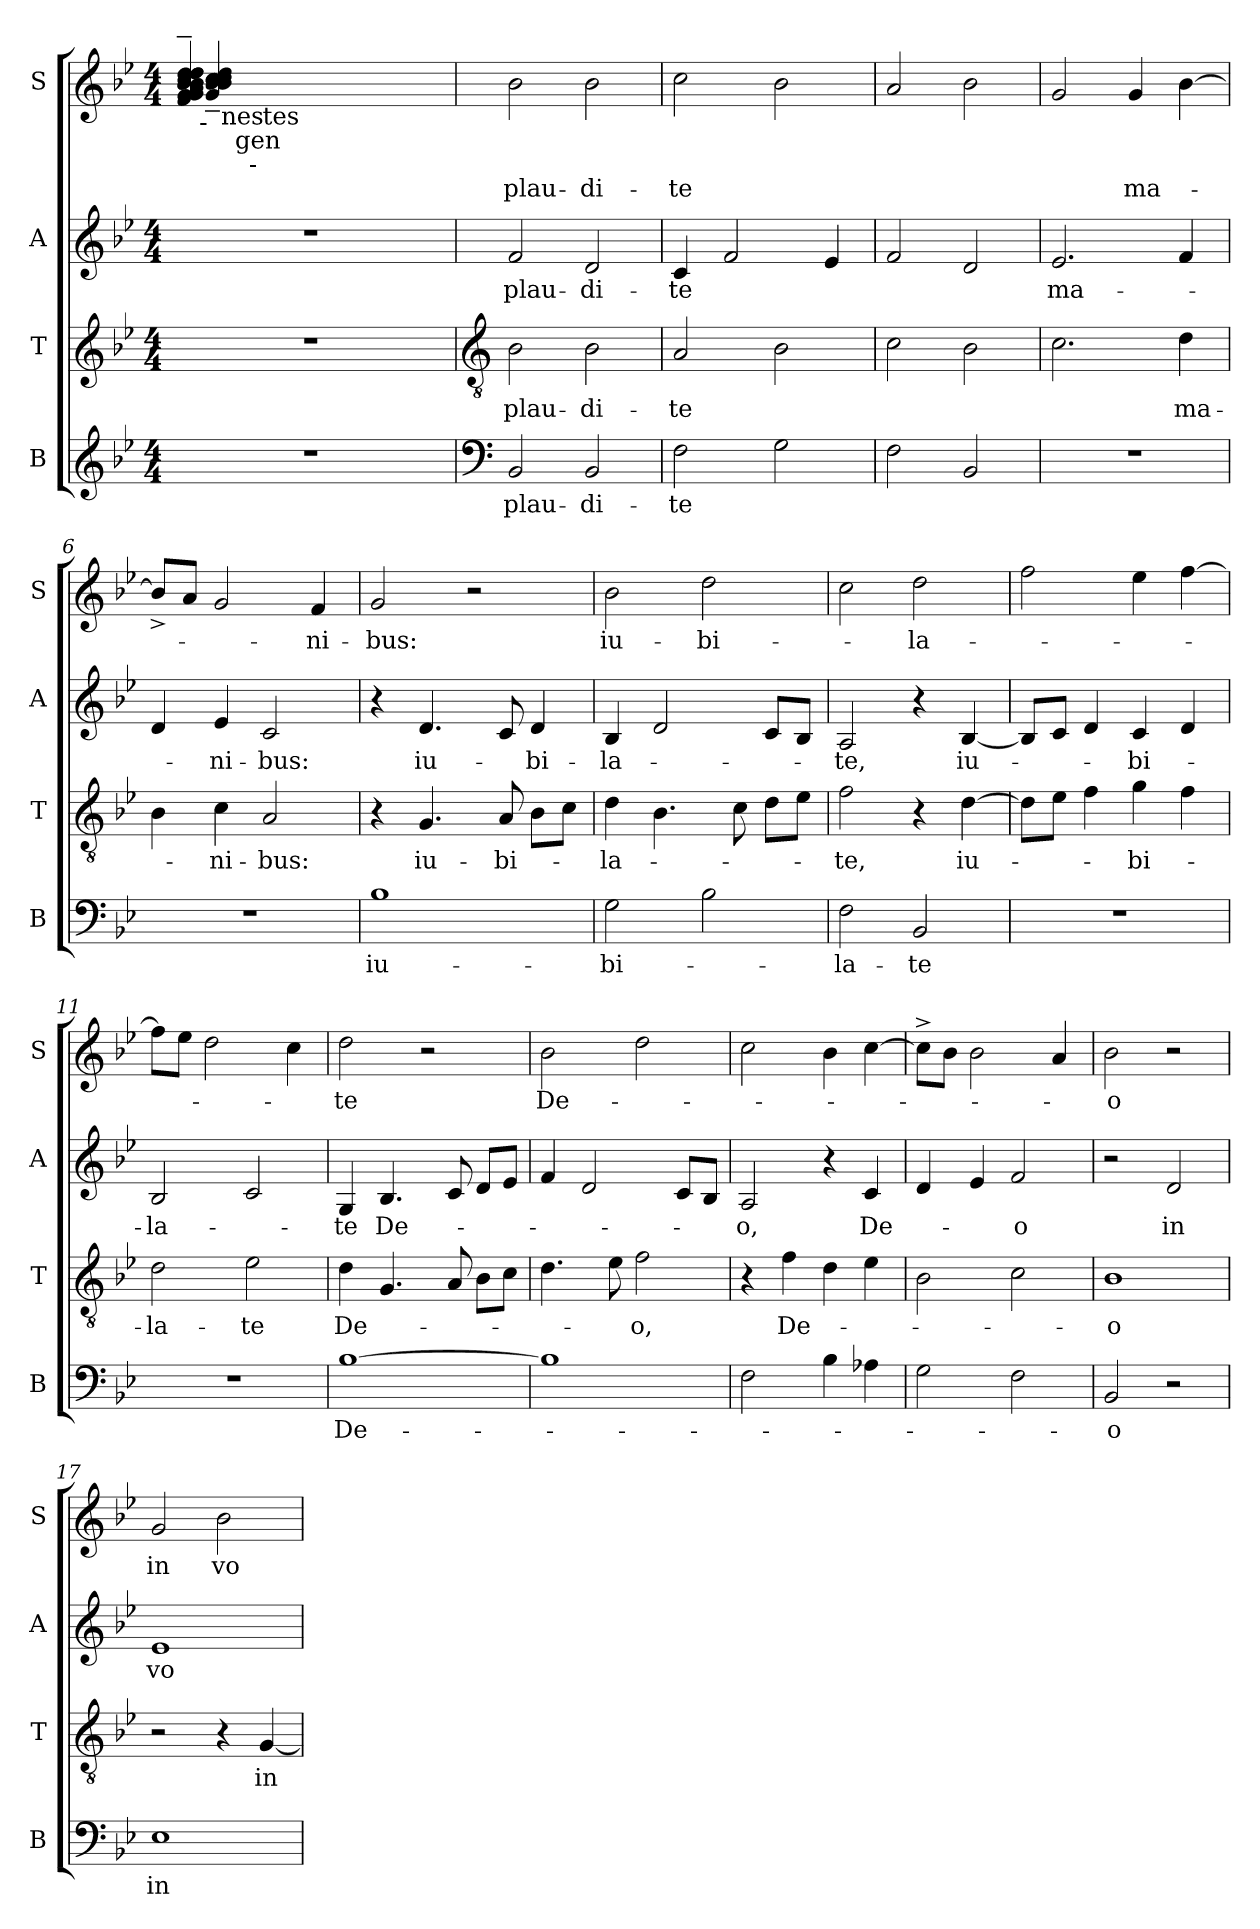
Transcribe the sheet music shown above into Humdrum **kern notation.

**kern	**text	**kern	**text	**kern	**text	**kern	**text
*part4	*part4	*part3	*part3	*part2	*part2	*part1	*part1
*staff4	*staff4	*staff3	*staff3	*staff2	*staff2	*staff1	*staff1
*I"B	*	*I"T	*	*I"A	*	*I"S	*
*I'B	*	*I'T	*	*I'A	*	*I'S	*
*clefG2	*	*clefG2	*	*clefG2	*	*clefG2	*
*k[b-e-]	*	*k[b-e-]	*	*k[b-e-]	*	*k[b-e-]	*
*B-:	*	*B-:	*	*B-:	*	*B-:	*
*M4/4	*	*M4/4	*	*M4/4	*	*M4/4	*
=1	=1	=1	=1	=1	=1	=1	=1
*	*	*	*	*	*	*^	*
!	!	!	!	!	!	!LO:TX:b:t=Om	!	!
*	*	*	*	*	*	*^	*	*
*	*	*	*	*	*	*	*	*^	*
*	*	*	*	*	*	*	*	*	*^	*
*	*	*	*	*	*	*	*	*	*	*^	*
*	*	*	*	*	*	*	*	*	*	*	*^	*
1r	.	1r	.	1r	.	4f/~< 4g/~< 4g/~< 4a/~< 4b-/~< 4b-/~< 4b-/~< 4b-/~< 4cc/~< 4dd/~< 4dd/~< 4dd/~<	4g/~< 4b-/~< 4b-/~< 4cc/~< 4cc/~< 4cc/~< 4dd/~<	16ryy	8ryy	8ryy	8.ryy	8..ryy	.
!	!	!	!	!	!	!	!	!LO:TX:b:t=-	!	!	!	!	!
.	.	.	.	.	.	.	.	2...ryy	.	.	.	.	.
!	!	!	!	!	!	!	!	!	!LO:TX:b:t=nes	!	!	!	!
.	.	.	.	.	.	.	.	.	2..ryy	32ryy	.	.	.
!	!	!	!	!	!	!	!	!	!	!LO:TX:b:t=gen	!	!	!
.	.	.	.	.	.	.	.	.	.	2ryy	.	.	.
!	!	!	!	!	!	!	!	!	!	!	!LO:TX:b:t=-	!	!
.	.	.	.	.	.	.	.	.	.	.	2ryy	.	.
!	!	!	!	!	!	!	!	!	!	!	!	!LO:TX:b:t=tes	!
.	.	.	.	.	.	.	.	.	.	.	.	2ryy	.
.	.	.	.	.	.	2.ryy	2.ryy	.	.	.	.	.	.
.	.	.	.	.	.	.	.	.	.	4ryy	.	.	.
.	.	.	.	.	.	.	.	.	.	.	4ryy	.	.
.	.	.	.	.	.	.	.	.	.	.	.	4ryy	.
.	.	.	.	.	.	.	.	.	.	16.ryy	.	.	.
.	.	.	.	.	.	.	.	.	.	.	16ryy	.	.
.	.	.	.	.	.	.	.	.	.	.	.	32ryy	.
*	*	*	*	*	*	*v	*v	*v	*v	*v	*v	*v	*
!!LO:LB:g=z
=2	=2	=2	=2	=2	=2	=2	=2
*clefF4	*	*clefGv2	*	*	*	*	*
*	*	*	*	*	*	*^	*
*	*	*	*	*	*	*	*^	*
*	*	*	*	*	*	*	*	*^	*
*	*	*	*	*	*	*	*	*	*^	*
*	*	*	*	*	*	*	*	*	*	*^	*
*	*	*	*	*	*	*	*	*	*	*	*^	*
!	!LO:LY:b	!	!LO:LY:b	!	!LO:LY:b	!	!	!	!	!	!	!	!LO:LY:b
*	*	*	*	*	*	*v	*v	*v	*v	*v	*v	*v	*
2BB-/	plau-	2B-\	plau-	2f/	plau-	2b-\	plau-
!	!LO:LY:b:rj	!	!LO:LY:b:rj	!	!LO:LY:b:rj	!	!LO:LY:b:rj
2BB-/	-di-	2B-\	-di-	2d/	-di-	2b-\	-di-
=3	=3	=3	=3	=3	=3	=3	=3
!	!LO:LY:b	!	!LO:LY:b	!	!LO:LY:b	!	!LO:LY:b
2F\	-te	2A/	-te	4c/	-te	2cc\	-te
.	.	.	.	2f/	.	.	.
2G\	.	2B-\	.	.	.	2b-\	.
.	.	.	.	4e-/	.	.	.
=4	=4	=4	=4	=4	=4	=4	=4
2F\	.	2c\	.	2f/	.	2a/	.
2BB-/	.	2B-\	.	2d/	.	2b-\	.
=5	=5	=5	=5	=5	=5	=5	=5
!	!	!	!	!	!LO:LY:b	!	!
1r	.	2.c\	.	2.e-/	ma-	2g/	.
!	!	!	!	!	!	!	!LO:LY:b
.	.	.	.	.	.	4g/	ma-
!	!	!	!LO:LY:b	!	!	!	!
.	.	4d\	ma-	4f/	.	[>4b-\	.
=6	=6	=6	=6	=6	=6	=6	=6
1r	.	4B-\	.	4d/	.	8b-^</L]	.
.	.	.	.	.	.	8a/J	.
!	!	!	!LO:LY:b	!	!LO:LY:b	!	!
.	.	4c\	-ni-	4e-/	-ni-	2g/	.
!	!	!	!LO:LY:b	!	!LO:LY:b	!	!
.	.	2A/	-bus:	2c/	-bus:	.	.
!	!	!	!	!	!	!	!LO:LY:b
.	.	.	.	.	.	4f/	-ni-
=7	=7	=7	=7	=7	=7	=7	=7
!	!LO:LY:b	!	!	!	!	!	!LO:LY:b
1B-	iu-	4r	.	4r	.	2g/	-bus:
!	!	!	!LO:LY:b	!	!LO:LY:b	!	!
.	.	4.G/	iu-	4.d/	iu-	.	.
.	.	.	.	.	.	2r	.
!	!	!	!LO:LY:b	!	!	!	!
.	.	8A/	-bi-	8c/	.	.	.
!	!	!	!	!	!LO:LY:b	!	!
.	.	8B-\L	.	4d/	-bi-	.	.
.	.	8c\J	.	.	.	.	.
=8	=8	=8	=8	=8	=8	=8	=8
!	!LO:LY:b	!	!LO:LY:b	!	!LO:LY:b	!	!LO:LY:b
2G\	-bi-	4d\	-la-	4B-/	-la-	2b-\	iu-
.	.	4.B-\	.	2d/	.	.	.
!	!	!	!	!	!	!	!LO:LY:b
2B-\	.	.	.	.	.	2dd\	-bi-
.	.	8c\	.	.	.	.	.
.	.	8d\L	.	8c/L	.	.	.
.	.	8e-\J	.	8B-/J	.	.	.
=9	=9	=9	=9	=9	=9	=9	=9
!	!LO:LY:b	!	!LO:LY:b	!	!LO:LY:b	!	!
2F\	-la-	2f\	-te,	2A/	-te,	2cc\	.
!	!LO:LY:b	!	!	!	!	!	!LO:LY:b
2BB-/	-te	4r	.	4r	.	2dd\	-la-
!	!	!	!LO:LY:b	!	!LO:LY:b	!	!
.	.	[<4d\	iu-	[<4B-/	iu-	.	.
!!LO:LB:g=z
=10	=10	=10	=10	=10	=10	=10	=10
1r	.	8d\L]	.	8B-/L]	.	2ff\	.
.	.	8e-\J	.	8c/J	.	.	.
.	.	4f\	.	4d/	.	.	.
!	!	!	!LO:LY:b	!	!LO:LY:b	!	!
.	.	4g\	-bi-	4c/	-bi-	4ee-\	.
.	.	4f\	.	4d/	.	[>4ff\	.
=11	=11	=11	=11	=11	=11	=11	=11
!	!	!	!LO:LY:b	!	!LO:LY:b	!	!
1r	.	2d\	-la-	2B-/	-la-	8ff\L]	.
.	.	.	.	.	.	8ee-\J	.
.	.	.	.	.	.	2dd\	.
!	!	!	!LO:LY:b	!	!	!	!
.	.	2e-\	-te	2c/	.	.	.
.	.	.	.	.	.	4cc\	.
=12	=12	=12	=12	=12	=12	=12	=12
!	!LO:LY:b	!	!LO:LY:b	!	!LO:LY:b	!	!LO:LY:b
[>1B-	De-	4d\	De-	4G/	-te	2dd\	-te
!	!	!	!	!	!LO:LY:b	!	!
.	.	4.G/	.	4.B-/	De-	.	.
.	.	.	.	.	.	2r	.
.	.	8A/	.	8c/	.	.	.
.	.	8B-\L	.	8d/L	.	.	.
.	.	8c\J	.	8e-/J	.	.	.
=13	=13	=13	=13	=13	=13	=13	=13
!	!	!	!	!	!	!	!LO:LY:b
1B-]	.	4.d\	.	4f/	.	2b-\	De-
.	.	.	.	2d/	.	.	.
.	.	8e-\	.	.	.	.	.
!	!	!	!LO:LY:b	!	!	!	!
.	.	2f\	-o,	.	.	2dd\	.
.	.	.	.	8c/L	.	.	.
.	.	.	.	8B-/J	.	.	.
=14	=14	=14	=14	=14	=14	=14	=14
!	!	!	!	!	!LO:LY:b	!	!
2F\	.	4r	.	2A/	-o,	2cc\	.
!	!	!	!LO:LY:b	!	!	!	!
.	.	4f\	De-	.	.	.	.
4B-\	.	4d\	.	4r	.	4b-\	.
!	!	!	!	!	!LO:LY:b	!	!
4A-X\	.	4e-\	.	4c/	De-	[>4cc\	.
=15	=15	=15	=15	=15	=15	=15	=15
2G\	.	2B-\	.	4d/	.	8cc^>\L]	.
.	.	.	.	.	.	8b-\J	.
.	.	.	.	4e-/	.	2b-\	.
!	!	!	!	!	!LO:LY:b	!	!
2F\	.	2c\	.	2f/	-o	.	.
.	.	.	.	.	.	4a/	.
=16	=16	=16	=16	=16	=16	=16	=16
!	!LO:LY:b	!	!LO:LY:b:rj	!	!	!	!LO:LY:b
2BB-/	-o	1B-	-o	2r	.	2b-\	-o
!	!	!	!	!	!LO:LY:b	!	!
2r	.	.	.	2d/	in	2r	.
=17	=17	=17	=17	=17	=17	=17	=17
!	!LO:LY:b	!	!	!	!LO:LY:b	!	!LO:LY:b
1E-	in	2r	.	1e-	vo-	2g/	in
!	!	!	!	!	!	!	!LO:LY:b
.	.	4r	.	.	.	2b-\	vo-
!	!	!	!LO:LY:b	!	!	!	!
.	.	[>4G/	in	.	.	.	.
=	=	=	=	=	=	=	=
*-	*-	*-	*-	*-	*-	*-	*-
